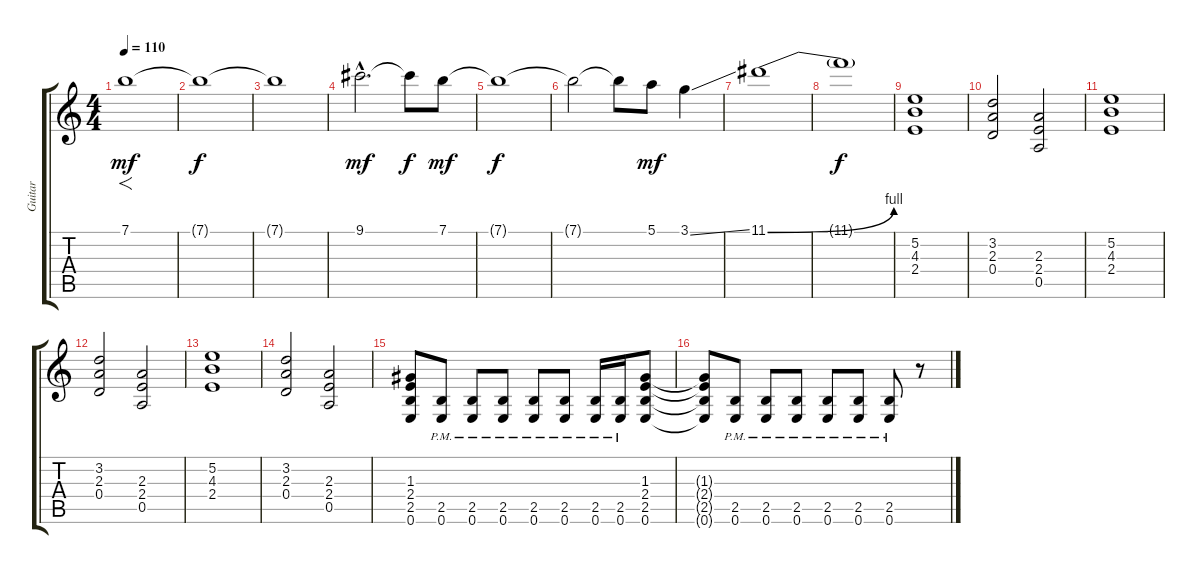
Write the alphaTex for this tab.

\track ("Guitar" "Guitar") {instrument overdrivenguitar}
\staff {score tabs}
\tuning (E4 B3 G3 D3 A2 E2) {hide}
\ts (4 4)
\tempo 110
\clef g2
\ks c
7.1.1{f dy mf volume 9} |
7.1{t}.1{dy f} |
7.1{t}.1 |
9.1{hac}.2{d dy mf} 9.1{t}.8{dy f} 7.1.8{dy mf} |
7.1{t}.1{dy f} |
7.1{t}.2 7.1{t}.8 5.1.8{dy mf} 3.1{ss}.4 |
11.1{be (bend 0 0 60 4)}.1 |
11.1{t}.1{dy f} |
(5.2 4.3 2.4).1{volume 10} |
(3.2 2.3 0.4).2 (2.3 2.4 0.5).2 |
(5.2 4.3 2.4).1 |
(3.2 2.3 0.4).2 (2.3 2.4 0.5).2 |
(5.2 4.3 2.4).1 |
(3.2 2.3 0.4).2 (2.3 2.4 0.5).2 |
(1.3 2.4 2.5 0.6).8{instrument distortionguitar} (2.5{pm} 0.6{pm}).8 (2.5{pm} 0.6{pm}).8 (2.5{pm} 0.6{pm}).8 (2.5{pm} 0.6{pm}).8 (2.5{pm} 0.6{pm}).8 (2.5{pm} 0.6{pm}).16 (2.5{pm} 0.6{pm}).16 (1.3 2.4 2.5 0.6).8 |
(1.3{t} 2.4{t} 2.5{t} 0.6{t}).8 (2.5{pm} 0.6{pm}).8 (2.5{pm} 0.6{pm}).8 (2.5{pm} 0.6{pm}).8 (2.5{pm} 0.6{pm}).8 (2.5{pm} 0.6{pm}).8 (2.5{pm} 0.6{pm}).8 r.8
